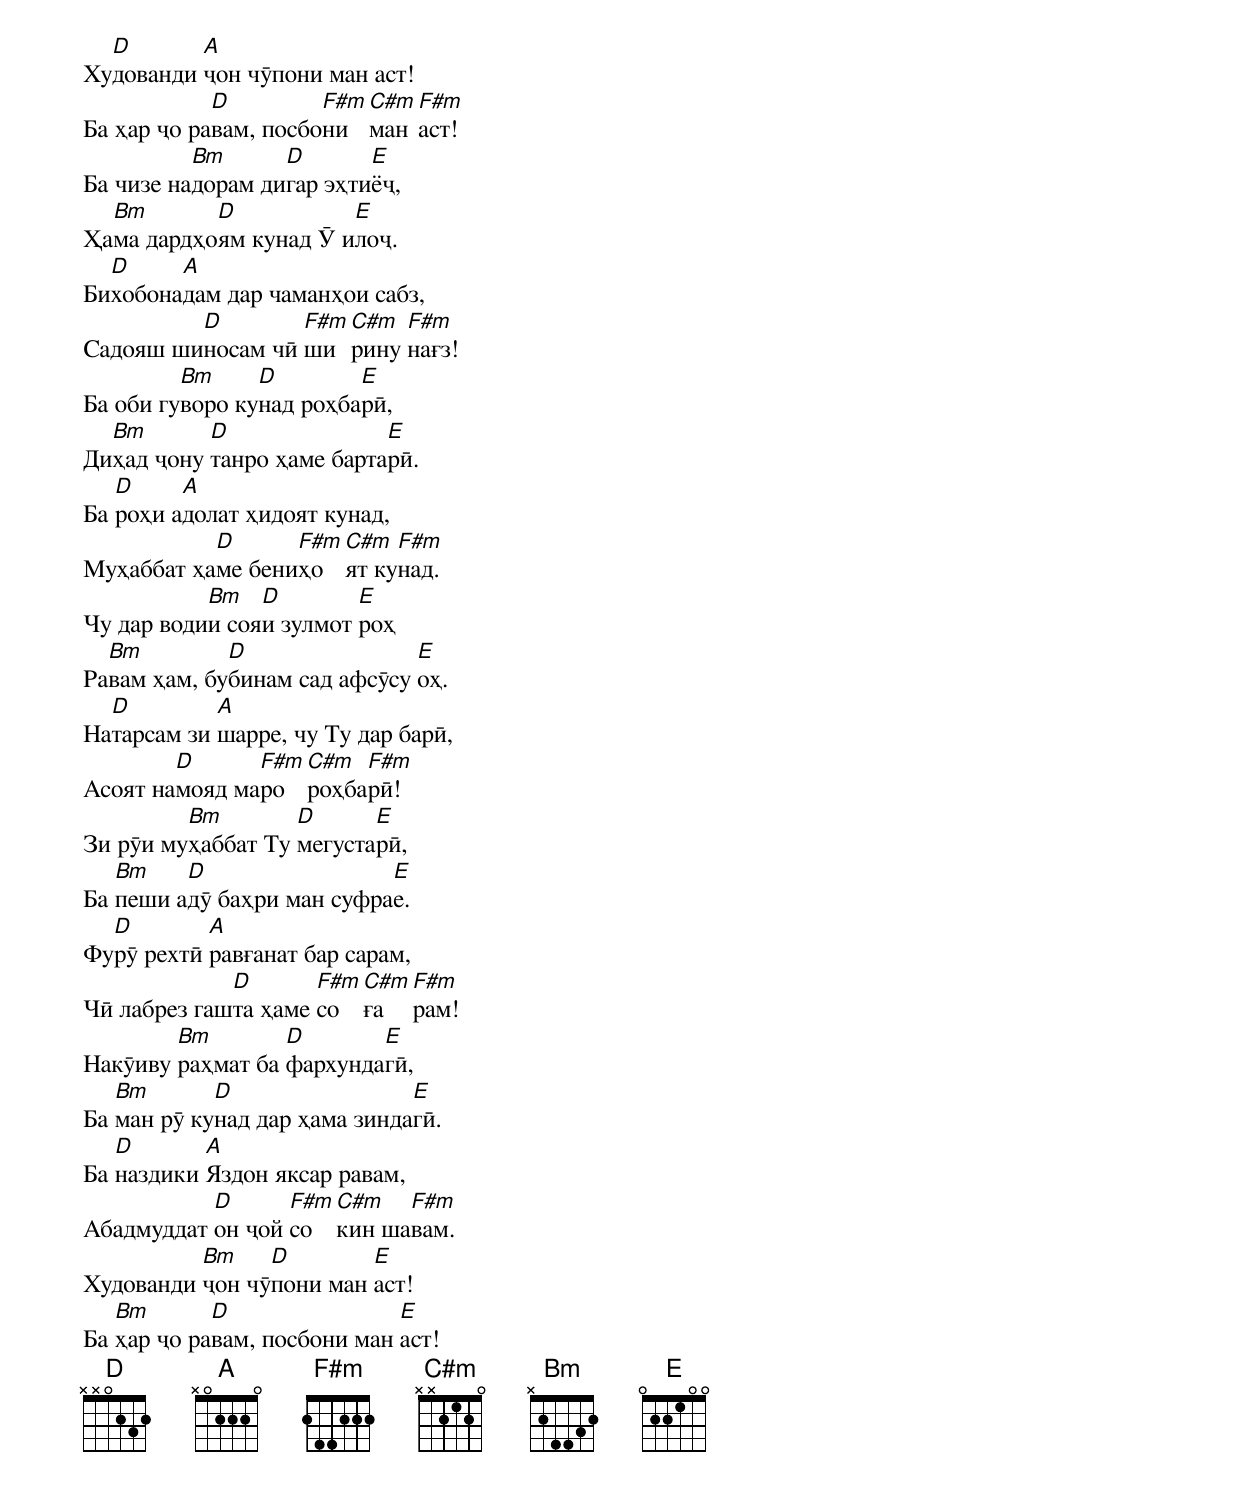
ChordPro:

Ху[D]дованди [A]ҷон чӯпони ман аст!
Ба ҳар ҷо ра[D]вам, посбо[F#m]ни [C#m]ман [F#m]аст!
Ба чизе на[Bm]дорам ди[D]гар эҳти[E]ёҷ,
Ҳа[Bm]ма дардҳо[D]ям кунад Ӯ и[E]лоҷ.
Би[D]хобона[A]дам дар чаманҳои сабз,
Садояш ши[D]носам чӣ [F#m]ши[C#m]рину [F#m]нағз!
Ба оби гу[Bm]воро ку[D]над роҳба[E]рӣ,
Ди[Bm]ҳад ҷону [D]танро ҳаме барта[E]рӣ.
Ба [D]роҳи а[A]долат ҳидоят кунад,
Муҳаббат ҳа[D]ме бени[F#m]ҳо[C#m]ят ку[F#m]над.
Чу дар води[Bm]и соя[D]и зулмот [E]роҳ
Ра[Bm]вам ҳам, бу[D]бинам сад афсӯсу [E]оҳ.
На[D]тарсам зи [A]шарре, чу Ту дар барӣ,
Асоят на[D]мояд ма[F#m]ро [C#m]роҳба[F#m]рӣ!
Зи рӯи му[Bm]ҳаббат Ту [D]мегуста[E]рӣ,
Ба [Bm]пеши а[D]дӯ баҳри ман суфра[E]е.
Фу[D]рӯ рехтӣ [A]равғанат бар сарам,
Чӣ лабрез гаш[D]та ҳаме [F#m]со[C#m]ға[F#m]рам!
Накӯиву [Bm]раҳмат ба [D]фархунда[E]гӣ,
Ба [Bm]ман рӯ ку[D]над дар ҳама зинда[E]гӣ.
Ба [D]наздики [A]Яздон яксар равам,
Абадмуддат [D]он ҷой [F#m]со[C#m]кин ша[F#m]вам.
Худованди [Bm]ҷон чӯ[D]пони ман [E]аст!
Ба [Bm]ҳар ҷо ра[D]вам, посбони ман [E]аст!
